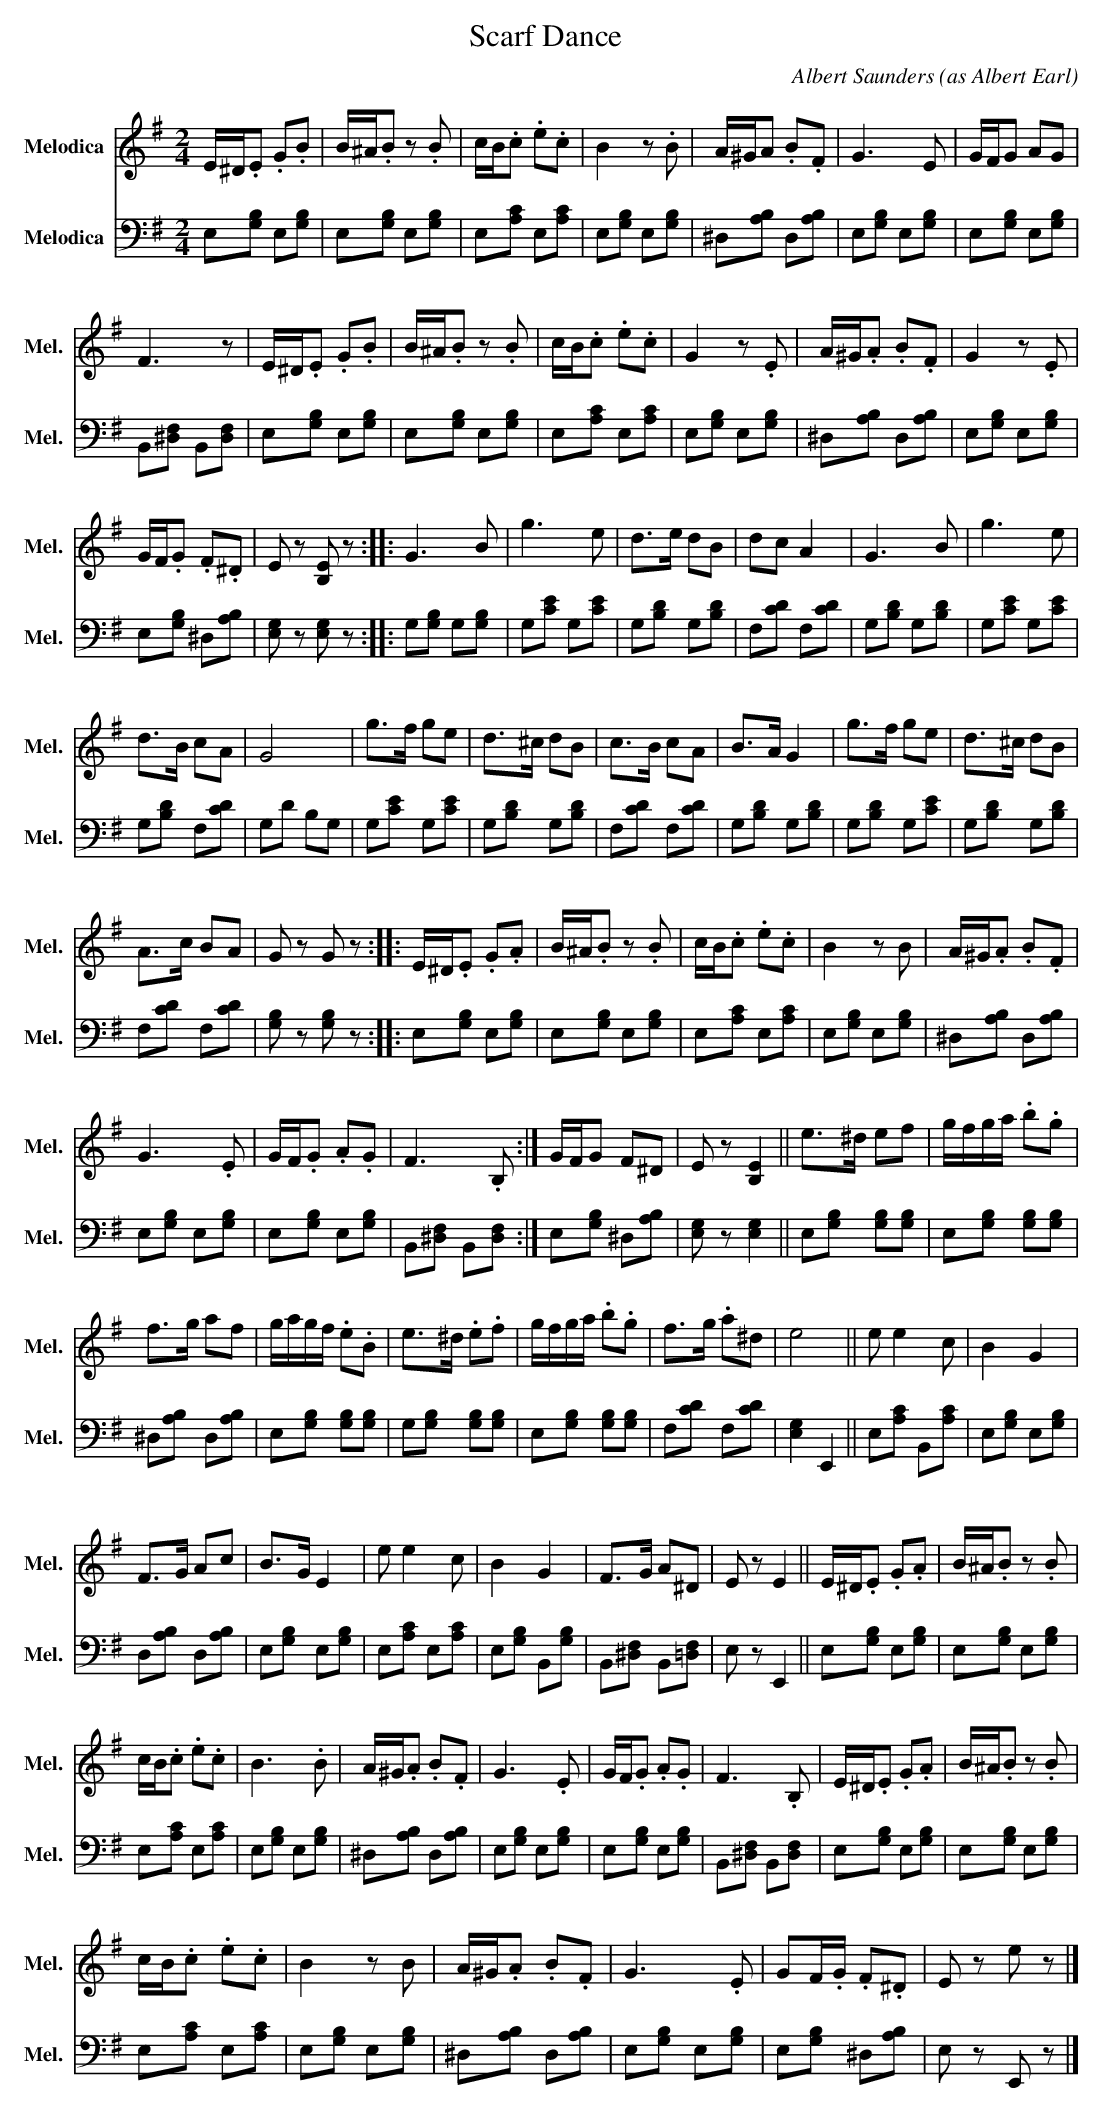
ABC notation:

X:1
T:Scarf Dance
C:Albert Saunders (as Albert Earl)
%%score 1 2
L:1/8
M:2/4
K:G
V:1 treble nm="Melodica" snm="Mel."
V:2 bass nm="Melodica" snm="Mel."
V:1
E/^D/.E .G.B | B/^A/.B z .B | c/B/.c .e.c | B2 z .B | A/^G/A .B.F | G3 E | G/F/G AG |$ F3 z |
E/^D/.E .G.B | B/^A/.B z .B | c/B/.c .e.c | G2 z .E | A/^G/.A .B.F | G2 z .E |$ G/F/.G .F.^D |
E z [B,E] z :: G3 B | g3 e | d>e dB | dc A2 | G3 B | g3 e |$ d>B cA | G4 | g>f ge | d>^c dB |
c>B cA | B>A G2 | g>f ge | d>^c dB |$ A>c BA | G z G z :: E/^D/.E .G.A | B/^A/.B z .B |
c/B/.c .e.c | B2 z B | A/^G/.A .B.F |$ G3 .E | G/F/.G .A.G | F3 .B, :| G/F/G F^D | E z [B,E]2 ||
e>^d ef | g/f/g/a/ .b.g |$ f>g af | g/a/g/f/ .e.B | e>^d .e.f | g/f/g/a/ .b.g | f>g .a^d | e4 ||
e e2 c | B2 G2 |$ F>G Ac | B>G E2 | e e2 c | B2 G2 | F>G A^D | E z E2 || E/^D/.E .G.A |
B/^A/.B z .B |$ c/B/.c .e.c | B3 .B | A/^G/.A .B.F | G3 .E | G/F/.G .A.G | F3 .B, | E/^D/.E .G.A |
B/^A/.B z .B |$ c/B/.c .e.c | B2 z B | A/^G/.A .B.F | G3 .E | GF/.G/ .F.^D | E z e z |]
V:2
E,[G,B,] E,[G,B,] | E,[G,B,] E,[G,B,] | E,[A,C] E,[A,C] | E,[G,B,] E,[G,B,] | ^D,[A,B,] D,[A,B,] |
E,[G,B,] E,[G,B,] | E,[G,B,] E,[G,B,] |$ B,,[^D,F,] B,,[D,F,] | E,[G,B,] E,[G,B,] |
E,[G,B,] E,[G,B,] | E,[A,C] E,[A,C] | E,[G,B,] E,[G,B,] | ^D,[A,B,] D,[A,B,] |
E,[G,B,] E,[G,B,] |$ E,[G,B,] ^D,[A,B,] | [E,G,] z [E,G,] z :: G,[G,B,] G,[G,B,] | G,[CE] G,[CE] |
G,[B,D] G,[B,D] | F,[CD] F,[CD] | G,[B,D] G,[B,D] | G,[CE] G,[CE] |$ G,[B,D] F,[CD] | G,D B,G, |
G,[CE] G,[CE] | G,[B,D] G,[B,D] | F,[CD] F,[CD] | G,[B,D] G,[B,D] | G,[B,D] G,[CE] |
G,[B,D] G,[B,D] |$ F,[CD] F,[CD] | [G,B,] z [G,B,] z :: E,[G,B,] E,[G,B,] | E,[G,B,] E,[G,B,] |
E,[A,C] E,[A,C] | E,[G,B,] E,[G,B,] | ^D,[A,B,] D,[A,B,] |$ E,[G,B,] E,[G,B,] |
E,[G,B,] E,[G,B,] | B,,[^D,F,] B,,[D,F,] :| E,[G,B,] ^D,[A,B,] | [E,G,] z [E,G,]2 ||
E,[G,B,] [G,B,][G,B,] | E,[G,B,] [G,B,][G,B,] |$ ^D,[A,B,] D,[A,B,] | E,[G,B,] [G,B,][G,B,] |
G,[G,B,] [G,B,][G,B,] | E,[G,B,] [G,B,][G,B,] | F,[CD] F,[CD] | [E,G,]2 E,,2 || E,[A,C] B,,[A,C] |
E,[G,B,] E,[G,B,] |$ D,[A,B,] D,[A,B,] | E,[G,B,] E,[G,B,] | E,[A,C] E,[A,C] |
E,[G,B,] B,,[G,B,] | B,,[^D,F,] B,,[=D,F,] | E, z E,,2 || E,[G,B,] E,[G,B,] | E,[G,B,] E,[G,B,] |$
E,[A,C] E,[A,C] | E,[G,B,] E,[G,B,] | ^D,[A,B,] D,[A,B,] | E,[G,B,] E,[G,B,] | E,[G,B,] E,[G,B,] |
B,,[^D,F,] B,,[D,F,] | E,[G,B,] E,[G,B,] | E,[G,B,] E,[G,B,] |$ E,[A,C] E,[A,C] |
E,[G,B,] E,[G,B,] | ^D,[A,B,] D,[A,B,] | E,[G,B,] E,[G,B,] | E,[G,B,] ^D,[A,B,] | E, z E,, z |]
